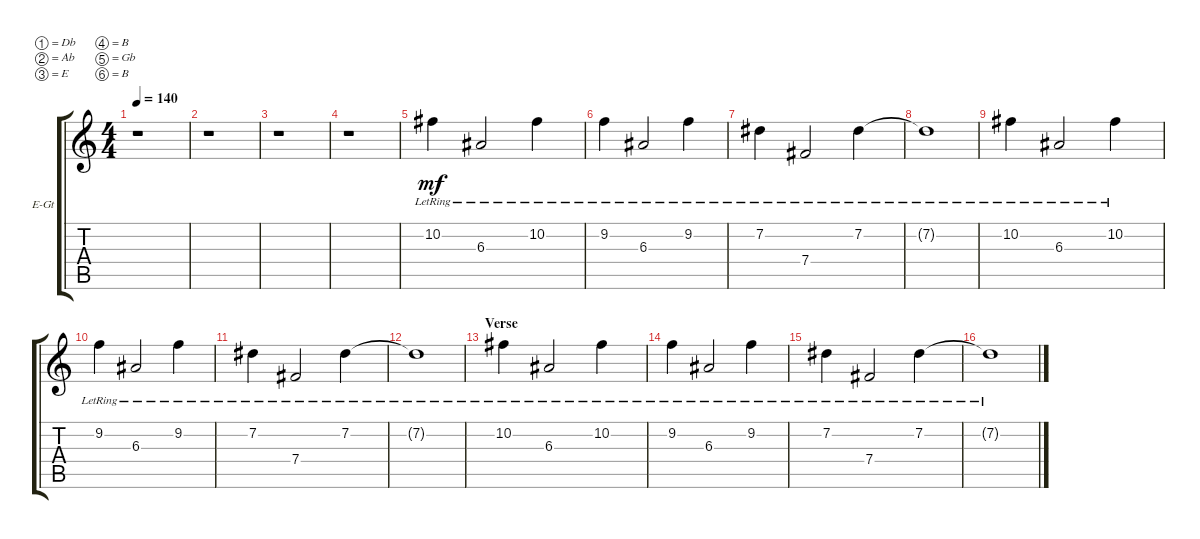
\bracketExtendMode groupsimilarinstruments
\firstSystemTrackNameOrientation horizontal
\otherSystemsTrackNameOrientation horizontal
\track ("Lead" "E-Gt") {instrument distortionguitar}
\staff {score tabs}
\tuning (Db4 Ab3 E3 B2 Gb2 B1)
\ts (4 4)
\tempo 140
\clef g2
\ks c
r.1{dy mf instrument distortionguitar} |
r.1 |
r.1 |
r.1 |
10.2{lr}.4 6.3{lr}.2 10.2{lr}.4 |
9.2{lr}.4 6.3{lr}.2 9.2{lr}.4 |
7.2{lr}.4 7.4{lr}.2 7.2{lr}.4 |
7.2{lr t}.1 |
10.2{lr}.4 6.3{lr}.2 10.2{lr}.4 |
9.2{lr}.4 6.3{lr}.2 9.2{lr}.4 |
7.2{lr}.4 7.4{lr}.2 7.2{lr}.4 |
7.2{lr t}.1 |
\section ("" "Verse")
10.2{lr}.4 6.3{lr}.2 10.2{lr}.4 |
9.2{lr}.4 6.3{lr}.2 9.2{lr}.4 |
7.2{lr}.4 7.4{lr}.2 7.2{lr}.4 |
7.2{lr t}.1
